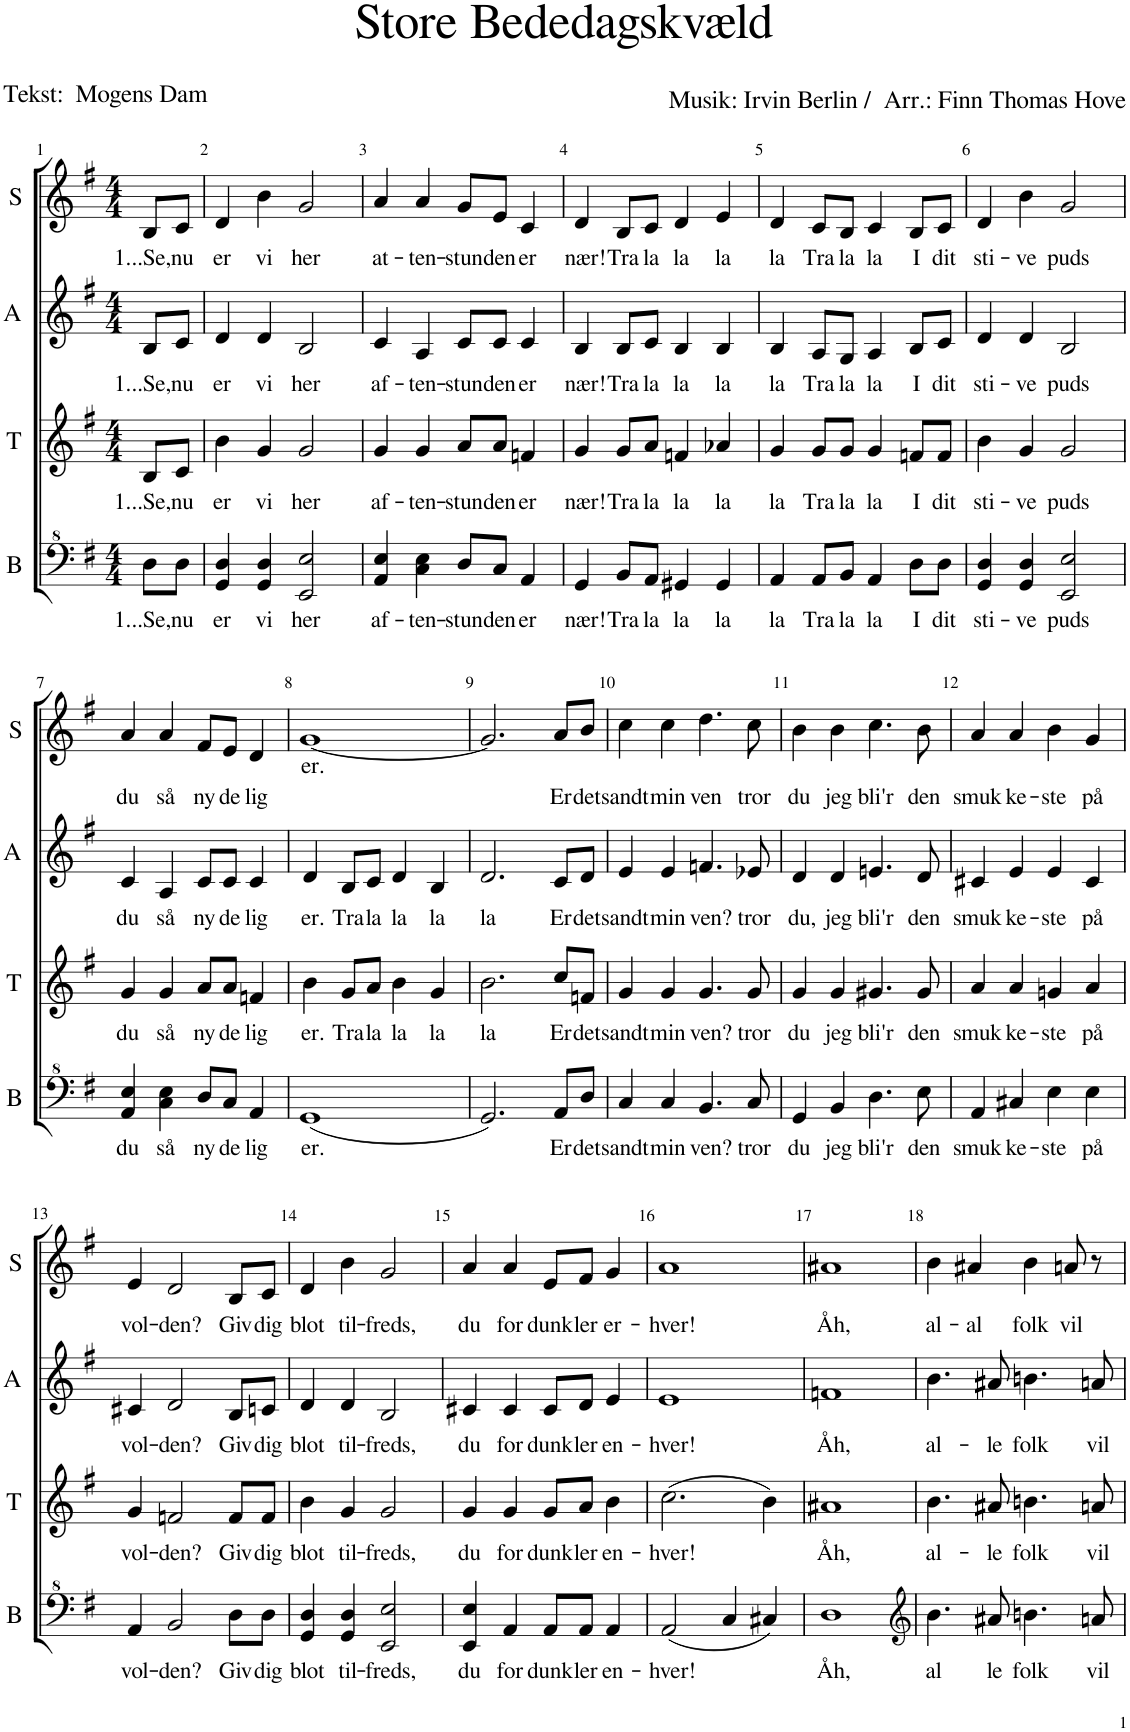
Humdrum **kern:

**kern	**text	**kern	**text	**kern	**text	**kern	**text
*part4	*part4	*part3	*part3	*part2	*part2	*part1	*part1
*staff4	*staff4	*staff3	*staff3	*staff2	*staff2	*staff1	*staff1
*I"B	*	*I"T	*	*I"A	*	*I"S	*
*I'B	*	*I'T	*	*I'A	*	*I'S	*
*clefF^4	*	*clefG2	*	*clefG2	*	*clefG2	*
*k[f#]	*	*k[f#]	*	*k[f#]	*	*k[f#]	*
*M4/4	*	*M4/4	*	*M4/4	*	*M4/4	*
=1	=1	=1	=1	=1	=1	=1	=1
!	!LO:LY:b	!	!LO:LY:b	!	!LO:LY:b	!	!LO:LY:b
8d\L	1...Se,	8B/L	1...Se,	8B/L	1...Se,	8B/L	1...Se,
!	!LO:LY:b	!	!LO:LY:b	!	!LO:LY:b	!	!LO:LY:b
8d\J	nu	8c/J	nu	8c/J	nu	8c/J	nu
=2	=2	=2	=2	=2	=2	=2	=2
!	!LO:LY:b	!	!LO:LY:b	!	!LO:LY:b	!	!LO:LY:b
4G/ 4d/	er	4b\	er	4d/	er	4d/	er
!	!LO:LY:b	!	!LO:LY:b	!	!LO:LY:b	!	!LO:LY:b
4G/ 4d/	vi	4g/	vi	4d/	vi	4b\	vi
!	!LO:LY:b	!	!LO:LY:b	!	!LO:LY:b	!	!LO:LY:b
2E/ 2e/	her	2g/	her	2B/	her	2g/	her
=3	=3	=3	=3	=3	=3	=3	=3
!	!LO:LY:b	!	!LO:LY:b	!	!LO:LY:b	!	!LO:LY:b
4A/ 4e/	af-	4g/	af-	4c/	af-	4a/	at-
!	!LO:LY:b	!	!LO:LY:b	!	!LO:LY:b	!	!LO:LY:b
4c\ 4e\	-ten-	4g/	-ten-	4A/	-ten-	4a/	-ten-
!	!LO:LY:b	!	!LO:LY:b	!	!LO:LY:b	!	!LO:LY:b
8d/L	-stun-	8a/L	-stun-	8c/L	-stun-	8g/L	-stun-
!	!LO:LY:b	!	!LO:LY:b	!	!LO:LY:b	!	!LO:LY:b
8c/J	-den	8a/J	-den	8c/J	-den	8e/J	-den
!	!LO:LY:b	!	!LO:LY:b	!	!LO:LY:b	!	!LO:LY:b
4A/	er	4fn/	er	4c/	er	4c/	er
=4	=4	=4	=4	=4	=4	=4	=4
!	!LO:LY:b	!	!LO:LY:b	!	!LO:LY:b	!	!LO:LY:b
4G/	nær!	4g/	nær!	4B/	nær!	4d/	nær!
!	!LO:LY:b	!	!LO:LY:b	!	!LO:LY:b	!	!LO:LY:b
8B/L	Tra	8g/L	Tra	8B/L	Tra	8B/L	Tra
!	!LO:LY:b	!	!LO:LY:b	!	!LO:LY:b	!	!LO:LY:b
8A/J	la	8a/J	la	8c/J	la	8c/J	la
!	!LO:LY:b	!	!LO:LY:b	!	!LO:LY:b	!	!LO:LY:b
4G#X/	la	4fn/	la	4B/	la	4d/	la
!	!LO:LY:b	!	!LO:LY:b	!	!LO:LY:b	!	!LO:LY:b
4G#/	la	4a-X/	la	4B/	la	4e/	la
=5	=5	=5	=5	=5	=5	=5	=5
!	!LO:LY:b	!	!LO:LY:b	!	!LO:LY:b	!	!LO:LY:b
4A/	la	4g/	la	4B/	la	4d/	la
!	!LO:LY:b	!	!LO:LY:b	!	!LO:LY:b	!	!LO:LY:b
8A/L	Tra	8g/L	Tra	8A/L	Tra	8c/L	Tra
!	!LO:LY:b	!	!LO:LY:b	!	!LO:LY:b	!	!LO:LY:b
8B/J	la	8g/J	la	8G/J	la	8B/J	la
!	!LO:LY:b	!	!LO:LY:b	!	!LO:LY:b	!	!LO:LY:b
4A/	la	4g/	la	4A/	la	4c/	la
!	!LO:LY:b	!	!LO:LY:b	!	!LO:LY:b	!	!LO:LY:b
8d\L	I	8fn/L	I	8B/L	I	8B/L	I
!	!LO:LY:b	!	!LO:LY:b	!	!LO:LY:b	!	!LO:LY:b
8d\J	dit	8f/J	dit	8c/J	dit	8c/J	dit
=6	=6	=6	=6	=6	=6	=6	=6
!	!LO:LY:b	!	!LO:LY:b	!	!LO:LY:b	!	!LO:LY:b
4G/ 4d/	sti-	4b\	sti-	4d/	sti-	4d/	sti-
!	!LO:LY:b	!	!LO:LY:b	!	!LO:LY:b	!	!LO:LY:b
4G/ 4d/	-ve	4g/	-ve	4d/	-ve	4b\	-ve
!	!LO:LY:b	!	!LO:LY:b	!	!LO:LY:b	!	!LO:LY:b
2E/ 2e/	puds	2g/	puds	2B/	puds	2g/	puds
!!LO:LB:g=z
=7	=7	=7	=7	=7	=7	=7	=7
!	!LO:LY:b	!	!LO:LY:b	!	!LO:LY:b	!	!LO:LY:b
4A/ 4e/	du	4g/	du	4c/	du	4a/	du
!	!LO:LY:b	!	!LO:LY:b	!	!LO:LY:b	!	!LO:LY:b
4c\ 4e\	så	4g/	så	4A/	så	4a/	så
!	!LO:LY:b	!	!LO:LY:b	!	!LO:LY:b	!	!LO:LY:b
8d/L	ny-	8a/L	ny-	8c/L	ny-	8f#/L	ny-
!	!LO:LY:b	!	!LO:LY:b	!	!LO:LY:b	!	!LO:LY:b
8c/J	-de-	8a/J	-de-	8c/J	-de-	8e/J	-de-
!	!LO:LY:b	!	!LO:LY:b	!	!LO:LY:b	!	!LO:LY:b
4A/	-lig	4fn/	-lig	4c/	-lig	4d/	-lig
=8	=8	=8	=8	=8	=8	=8	=8
!	!LO:LY:b	!	!LO:LY:b	!	!LO:LY:b	!	!LO:LY:b
(1G	er.	4b\	er.	4d/	er.	[1g	er.
!	!	!	!LO:LY:b	!	!LO:LY:b	!	!
.	.	8g/L	Tra	8B/L	Tra	.	.
!	!	!	!LO:LY:b	!	!LO:LY:b	!	!
.	.	8a/J	la	8c/J	la	.	.
!	!	!	!LO:LY:b	!	!LO:LY:b	!	!
.	.	4b\	la	4d/	la	.	.
!	!	!	!LO:LY:b	!	!LO:LY:b	!	!
.	.	4g/	la	4B/	la	.	.
=9	=9	=9	=9	=9	=9	=9	=9
!	!	!	!LO:LY:b	!	!LO:LY:b	!	!
2.G/)	.	2.b\	la	2.d/	la	2.g/]	.
!	!LO:LY:b	!	!LO:LY:b	!	!LO:LY:b	!	!LO:LY:b
8A/L	Er	8cc/L	Er	8c/L	Er	8a/L	Er
!	!LO:LY:b	!	!LO:LY:b	!	!LO:LY:b	!	!LO:LY:b
8d/J	det	8fn/J	det	8d/J	det	8b/J	det
=10	=10	=10	=10	=10	=10	=10	=10
!	!LO:LY:b	!	!LO:LY:b	!	!LO:LY:b	!	!LO:LY:b
4c/	sandt	4g/	sandt	4e/	sandt	4cc\	sandt
!	!LO:LY:b	!	!LO:LY:b	!	!LO:LY:b	!	!LO:LY:b
4c/	min	4g/	min	4e/	min	4cc\	min
!	!LO:LY:b	!	!LO:LY:b	!	!LO:LY:b	!	!LO:LY:b
4.B/	ven?	4.g/	ven?	4.fn/	ven?	4.dd\	ven
!	!LO:LY:b	!	!LO:LY:b	!	!LO:LY:b	!	!LO:LY:b
8c/	tror	8g/	tror	8e-X/	tror	8cc\	tror
=11	=11	=11	=11	=11	=11	=11	=11
!	!LO:LY:b	!	!LO:LY:b	!	!LO:LY:b	!	!LO:LY:b
4G/	du	4g/	du	4d/	du,	4b\	du
!	!LO:LY:b	!	!LO:LY:b	!	!LO:LY:b	!	!LO:LY:b
4B/	jeg	4g/	jeg	4d/	jeg	4b\	jeg
!	!LO:LY:b	!	!LO:LY:b	!	!LO:LY:b	!	!LO:LY:b
4.d\	bli'r	4.g#X/	bli'r	4.en/	bli'r	4.cc\	bli'r
!	!LO:LY:b	!	!LO:LY:b	!	!LO:LY:b	!	!LO:LY:b
8e\	den	8g#/	den	8d/	den	8b\	den
=12	=12	=12	=12	=12	=12	=12	=12
!	!LO:LY:b	!	!LO:LY:b	!	!LO:LY:b	!	!LO:LY:b
4A/	smuk-	4a/	smuk-	4c#X/	smuk-	4a/	smuk-
!	!LO:LY:b	!	!LO:LY:b	!	!LO:LY:b	!	!LO:LY:b
4c#X/	-ke-	4a/	-ke-	4e/	-ke-	4a/	-ke-
!	!LO:LY:b	!	!LO:LY:b	!	!LO:LY:b	!	!LO:LY:b
4e\	-ste	4gn/	-ste	4e/	-ste	4b\	-ste
!	!LO:LY:b	!	!LO:LY:b	!	!LO:LY:b	!	!LO:LY:b
4e\	på	4a/	på	4c#/	på	4g/	på
!!LO:LB:g=z
=13	=13	=13	=13	=13	=13	=13	=13
!	!LO:LY:b	!	!LO:LY:b	!	!LO:LY:b	!	!LO:LY:b
4A/	vol-	4g/	vol-	4c#X/	vol-	4e/	vol-
!	!LO:LY:b	!	!LO:LY:b	!	!LO:LY:b	!	!LO:LY:b
2B/	-den?	2fn/	-den?	2d/	-den?	2d/	-den?
!	!LO:LY:b	!	!LO:LY:b	!	!LO:LY:b	!	!LO:LY:b
8d\L	Giv	8f/L	Giv	8B/L	Giv	8B/L	Giv
!	!LO:LY:b	!	!LO:LY:b	!	!LO:LY:b	!	!LO:LY:b
8d\J	dig	8f/J	dig	8cn/J	dig	8c/J	dig
=14	=14	=14	=14	=14	=14	=14	=14
!	!LO:LY:b	!	!LO:LY:b	!	!LO:LY:b	!	!LO:LY:b
4G/ 4d/	blot	4b\	blot	4d/	blot	4d/	blot
!	!LO:LY:b	!	!LO:LY:b	!	!LO:LY:b	!	!LO:LY:b
4G/ 4d/	til-	4g/	til-	4d/	til-	4b\	til-
!	!LO:LY:b	!	!LO:LY:b	!	!LO:LY:b	!	!LO:LY:b
2E/ 2e/	-freds,	2g/	-freds,	2B/	-freds,	2g/	-freds,
=15	=15	=15	=15	=15	=15	=15	=15
!	!LO:LY:b	!	!LO:LY:b	!	!LO:LY:b	!	!LO:LY:b
4E/ 4e/	du	4g/	du	4c#X/	du	4a/	du
!	!LO:LY:b	!	!LO:LY:b	!	!LO:LY:b	!	!LO:LY:b
4A/	for-	4g/	for-	4c#/	for-	4a/	for-
!	!LO:LY:b	!	!LO:LY:b	!	!LO:LY:b	!	!LO:LY:b
8A/L	-dunk-	8g/L	-dunk-	8c#/L	-dunk-	8e/L	-dunk-
!	!LO:LY:b	!	!LO:LY:b	!	!LO:LY:b	!	!LO:LY:b
8A/J	-ler	8a/J	-ler	8d/J	-ler	8f#/J	-ler
!	!LO:LY:b	!	!LO:LY:b	!	!LO:LY:b	!	!LO:LY:b
4A/	en-	4b\	en-	4e/	en-	4g/	er-
=16	=16	=16	=16	=16	=16	=16	=16
!	!LO:LY:b	!	!LO:LY:b	!	!LO:LY:b	!	!LO:LY:b
(2A/	-hver!	(2.cc\	-hver!	1e	-hver!	1a	-hver!
4c/	.	.	.	.	.	.	.
4c#X/)	.	4b\)	.	.	.	.	.
=17	=17	=17	=17	=17	=17	=17	=17
!	!LO:LY:b	!	!LO:LY:b	!	!LO:LY:b	!	!LO:LY:b
1d	Åh,	1a#X	Åh,	1fn	Åh,	1a#X	Åh,
=18	=18	=18	=18	=18	=18	=18	=18
*clefG2	*	*	*	*	*	*	*
!	!LO:LY:b	!	!LO:LY:b	!	!LO:LY:b	!	!LO:LY:b
4.b\	al	4.b\	al-	4.b\	al-	4b\	al-
!	!	!	!	!	!	!	!LO:LY:b
.	.	.	.	.	.	4a#X/	-al
!	!LO:LY:b	!	!LO:LY:b	!	!LO:LY:b	!	!
8a#X/	-le	8a#X/	-le	8a#X/	-le	.	.
!	!LO:LY:b	!	!LO:LY:b	!	!LO:LY:b	!	!LO:LY:b
4.bn\	folk	4.bn\	folk	4.bn\	folk	4b\	folk
!	!	!	!	!	!	!	!LO:LY:b
.	.	.	.	.	.	8an/	vil
!	!LO:LY:b	!	!LO:LY:b	!	!LO:LY:b	!	!
8an/	vil	8an/	vil	8an/	vil	8r	.
=	=	=	=	=	=	=	=
*-	*-	*-	*-	*-	*-	*-	*-
